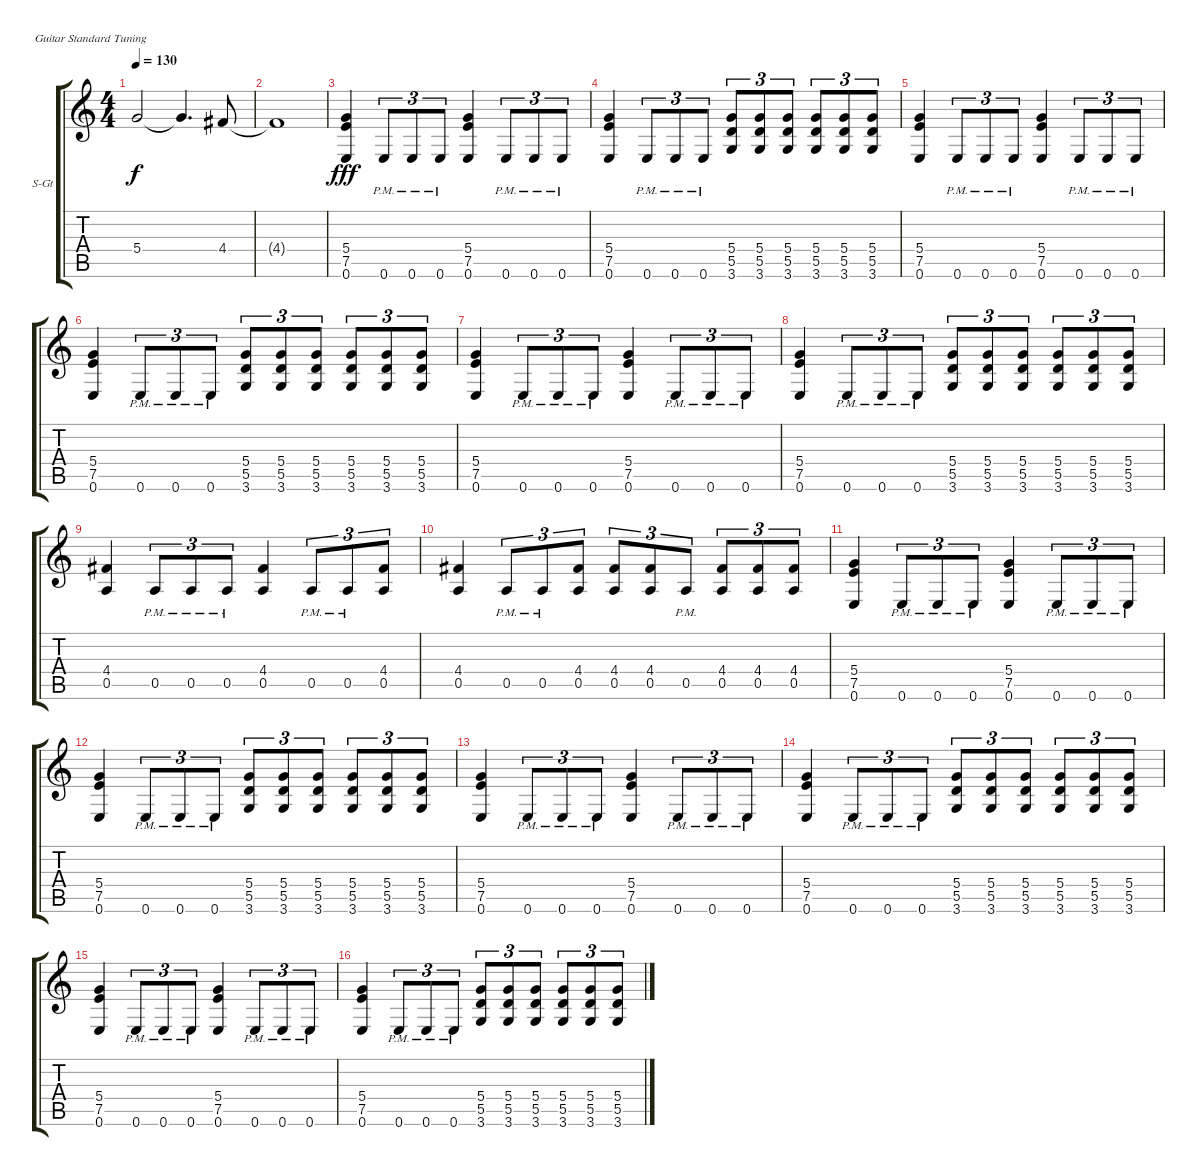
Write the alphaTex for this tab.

\defaultSystemsLayout 4
\bracketExtendMode groupsimilarinstruments
\firstSystemTrackNameOrientation horizontal
\otherSystemsTrackNameOrientation horizontal
\track ("Bridge E" "S-Gt") {instrument acousticguitarsteel}
\staff {score tabs}
\tuning (E4 B3 G3 D3 A2 E2)
\ts (4 4)
\tempo 130
\clef g2
\ks c
5.4{t}.2{dy f} 5.4{t}.4{d} 4.4.8 |
4.4{t}.1 |
(0.6 7.5 5.4).4{dy fff} 0.6{pm}.8{tu (3 2)} 0.6{pm}.8{tu (3 2)} 0.6{pm}.8{tu (3 2)} (0.6 7.5 5.4).4 0.6{pm}.8{tu (3 2)} 0.6{pm}.8{tu (3 2)} 0.6{pm}.8{tu (3 2)} |
(0.6 7.5 5.4).4 0.6{pm}.8{tu (3 2)} 0.6{pm}.8{tu (3 2)} 0.6{pm}.8{tu (3 2)} (3.6 5.4 5.5).8{tu (3 2)} (3.6 5.4 5.5).8{tu (3 2)} (3.6 5.4 5.5).8{tu (3 2)} (3.6 5.4 5.5).8{tu (3 2)} (3.6 5.4 5.5).8{tu (3 2)} (3.6 5.5 5.4).8{tu (3 2)} |
(0.6 7.5 5.4).4 0.6{pm}.8{tu (3 2)} 0.6{pm}.8{tu (3 2)} 0.6{pm}.8{tu (3 2)} (0.6 7.5 5.4).4 0.6{pm}.8{tu (3 2)} 0.6{pm}.8{tu (3 2)} 0.6{pm}.8{tu (3 2)} |
(0.6 7.5 5.4).4 0.6{pm}.8{tu (3 2)} 0.6{pm}.8{tu (3 2)} 0.6{pm}.8{tu (3 2)} (3.6 5.4 5.5).8{tu (3 2)} (3.6 5.4 5.5).8{tu (3 2)} (3.6 5.4 5.5).8{tu (3 2)} (3.6 5.4 5.5).8{tu (3 2)} (3.6 5.4 5.5).8{tu (3 2)} (3.6 5.5 5.4).8{tu (3 2)} |
(0.6 7.5 5.4).4 0.6{pm}.8{tu (3 2)} 0.6{pm}.8{tu (3 2)} 0.6{pm}.8{tu (3 2)} (0.6 7.5 5.4).4 0.6{pm}.8{tu (3 2)} 0.6{pm}.8{tu (3 2)} 0.6{pm}.8{tu (3 2)} |
(0.6 7.5 5.4).4 0.6{pm}.8{tu (3 2)} 0.6{pm}.8{tu (3 2)} 0.6{pm}.8{tu (3 2)} (3.6 5.4 5.5).8{tu (3 2)} (3.6 5.4 5.5).8{tu (3 2)} (3.6 5.4 5.5).8{tu (3 2)} (3.6 5.4 5.5).8{tu (3 2)} (3.6 5.4 5.5).8{tu (3 2)} (3.6 5.5 5.4).8{tu (3 2)} |
(0.5 4.4).4 0.5{pm}.8{tu (3 2)} 0.5{pm}.8{tu (3 2)} 0.5{pm}.8{tu (3 2)} (0.5 4.4).4 0.5{pm}.8{tu (3 2)} 0.5{pm}.8{tu (3 2)} (0.5 4.4).8{tu (3 2)} |
(0.5 4.4).4 0.5{pm}.8{tu (3 2)} 0.5{pm}.8{tu (3 2)} (0.5 4.4).8{tu (3 2)} (0.5 4.4).8{tu (3 2)} (0.5 4.4).8{tu (3 2)} 0.5{pm}.8{tu (3 2)} (0.5 4.4).8{tu (3 2)} (4.4 0.5).8{tu (3 2)} (4.4 0.5).8{tu (3 2)} |
(0.6 7.5 5.4).4 0.6{pm}.8{tu (3 2)} 0.6{pm}.8{tu (3 2)} 0.6{pm}.8{tu (3 2)} (0.6 7.5 5.4).4 0.6{pm}.8{tu (3 2)} 0.6{pm}.8{tu (3 2)} 0.6{pm}.8{tu (3 2)} |
(0.6 7.5 5.4).4 0.6{pm}.8{tu (3 2)} 0.6{pm}.8{tu (3 2)} 0.6{pm}.8{tu (3 2)} (3.6 5.4 5.5).8{tu (3 2)} (3.6 5.4 5.5).8{tu (3 2)} (3.6 5.4 5.5).8{tu (3 2)} (3.6 5.4 5.5).8{tu (3 2)} (3.6 5.4 5.5).8{tu (3 2)} (3.6 5.5 5.4).8{tu (3 2)} |
(0.6 7.5 5.4).4 0.6{pm}.8{tu (3 2)} 0.6{pm}.8{tu (3 2)} 0.6{pm}.8{tu (3 2)} (0.6 7.5 5.4).4 0.6{pm}.8{tu (3 2)} 0.6{pm}.8{tu (3 2)} 0.6{pm}.8{tu (3 2)} |
(0.6 7.5 5.4).4 0.6{pm}.8{tu (3 2)} 0.6{pm}.8{tu (3 2)} 0.6{pm}.8{tu (3 2)} (3.6 5.4 5.5).8{tu (3 2)} (3.6 5.4 5.5).8{tu (3 2)} (3.6 5.4 5.5).8{tu (3 2)} (3.6 5.4 5.5).8{tu (3 2)} (3.6 5.4 5.5).8{tu (3 2)} (3.6 5.5 5.4).8{tu (3 2)} |
(0.6 7.5 5.4).4 0.6{pm}.8{tu (3 2)} 0.6{pm}.8{tu (3 2)} 0.6{pm}.8{tu (3 2)} (0.6 7.5 5.4).4 0.6{pm}.8{tu (3 2)} 0.6{pm}.8{tu (3 2)} 0.6{pm}.8{tu (3 2)} |
(0.6 7.5 5.4).4 0.6{pm}.8{tu (3 2)} 0.6{pm}.8{tu (3 2)} 0.6{pm}.8{tu (3 2)} (3.6 5.4 5.5).8{tu (3 2)} (3.6 5.4 5.5).8{tu (3 2)} (3.6 5.4 5.5).8{tu (3 2)} (3.6 5.4 5.5).8{tu (3 2)} (3.6 5.4 5.5).8{tu (3 2)} (3.6 5.5 5.4).8{tu (3 2)}
